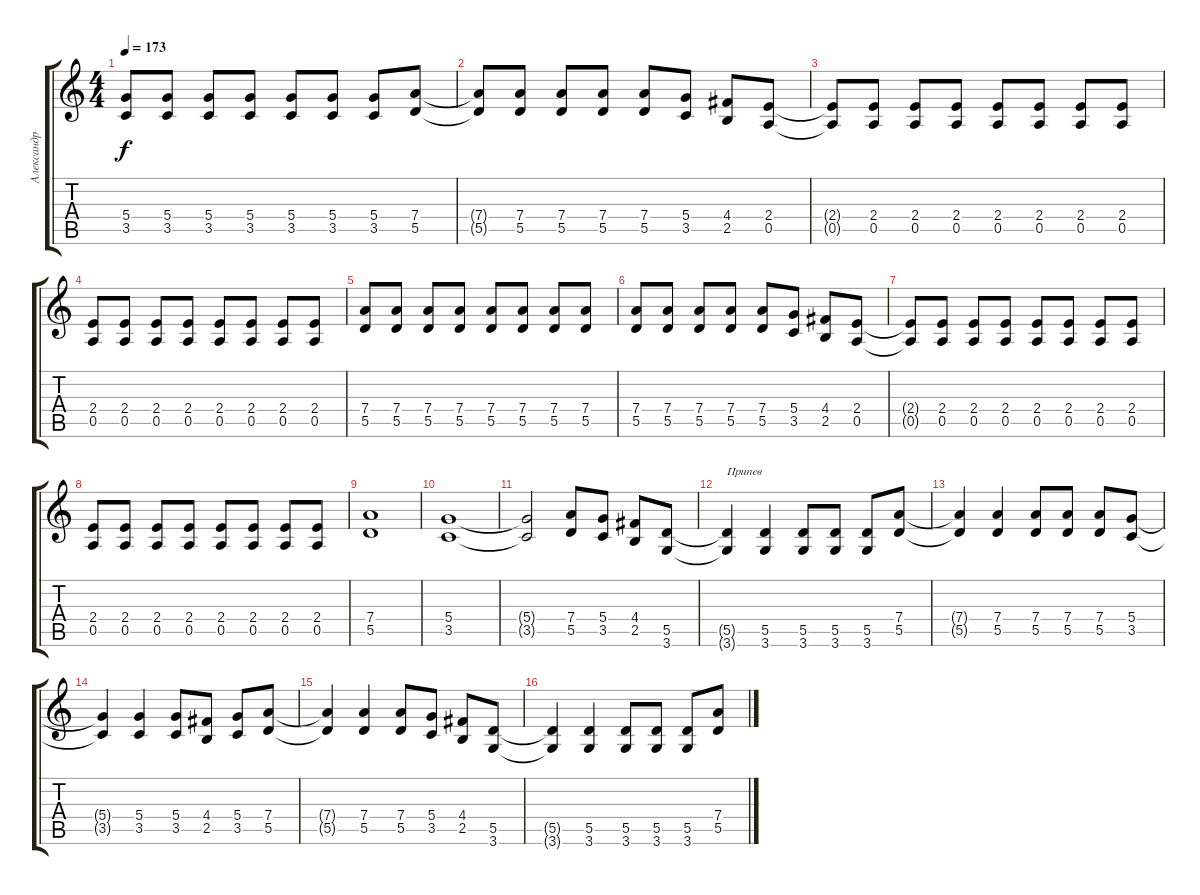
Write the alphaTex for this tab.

\track ("Александр Голанд" "Александр ") {instrument distortionguitar}
\staff {score tabs}
\tuning (E4 B3 G3 D3 A2 E2) {hide}
\ts (4 4)
\tempo 173
\clef g2
\ks c
(5.4{t} 3.5{t}).8{dy f} (5.4 3.5).8 (5.4 3.5).8 (5.4 3.5).8 (5.4 3.5).8 (5.4 3.5).8 (5.4 3.5).8 (7.4 5.5).8 |
(7.4{t} 5.5{t}).8 (7.4 5.5).8 (7.4 5.5).8 (7.4 5.5).8 (7.4 5.5).8 (5.4 3.5).8 (4.4 2.5).8 (2.4 0.5).8 |
(2.4{t} 0.5{t}).8 (2.4 0.5).8 (2.4 0.5).8 (2.4 0.5).8 (2.4 0.5).8 (2.4 0.5).8 (2.4 0.5).8 (2.4 0.5).8 |
(2.4 0.5).8 (2.4 0.5).8 (2.4 0.5).8 (2.4 0.5).8 (2.4 0.5).8 (2.4 0.5).8 (2.4 0.5).8 (2.4 0.5).8 |
(7.4 5.5).8 (7.4 5.5).8 (7.4 5.5).8 (7.4 5.5).8 (7.4 5.5).8 (7.4 5.5).8 (7.4 5.5).8 (7.4 5.5).8 |
(7.4 5.5).8 (7.4 5.5).8 (7.4 5.5).8 (7.4 5.5).8 (7.4 5.5).8 (5.4 3.5).8 (4.4 2.5).8 (2.4 0.5).8 |
(2.4{t} 0.5{t}).8 (2.4 0.5).8 (2.4 0.5).8 (2.4 0.5).8 (2.4 0.5).8 (2.4 0.5).8 (2.4 0.5).8 (2.4 0.5).8 |
(2.4 0.5).8 (2.4 0.5).8 (2.4 0.5).8 (2.4 0.5).8 (2.4 0.5).8 (2.4 0.5).8 (2.4 0.5).8 (2.4 0.5).8 |
(7.4 5.5).1 |
(5.4 3.5).1 |
(5.4{t} 3.5{t}).2 (7.4 5.5).8 (5.4 3.5).8 (4.4 2.5).8 (5.5 3.6).8 |
(5.5{t} 3.6{t}).4{txt "Припев"} (5.5 3.6).4 (5.5 3.6).8 (5.5 3.6).8 (5.5 3.6).8 (7.4 5.5).8 |
(7.4{t} 5.5{t}).4 (7.4 5.5).4 (7.4 5.5).8 (7.4 5.5).8 (7.4 5.5).8 (5.4 3.5).8 |
(5.4{t} 3.5{t}).4 (5.4 3.5).4 (5.4 3.5).8 (4.4 2.5).8 (5.4 3.5).8 (7.4 5.5).8 |
(7.4{t} 5.5{t}).4 (7.4 5.5).4 (7.4 5.5).8 (5.4 3.5).8 (4.4 2.5).8 (5.5 3.6).8 |
(5.5{t} 3.6{t}).4 (5.5 3.6).4 (5.5 3.6).8 (5.5 3.6).8 (5.5 3.6).8 (7.4 5.5).8
